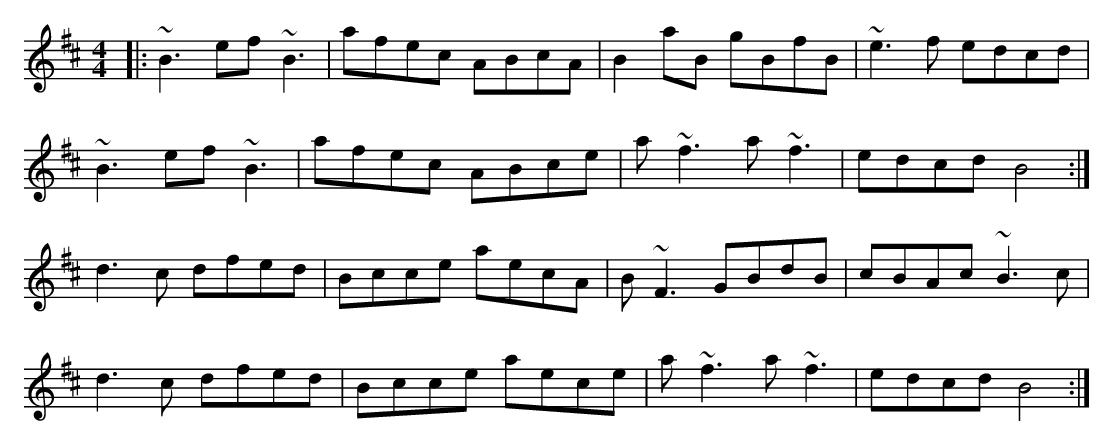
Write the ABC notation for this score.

X:1
M:4/4
K:D
|:~B3ef~B3|afec ABcA|B2aB gBfB|~e3f edcd|
~B3ef~B3|afec ABce|a~f3 a~f3|edcd B4:|
d3c dfed|Bcce aecA|B~F3 GBdB|cBAc ~B3c|
d3c dfed|Bcce aece|a~f3 a~f3|edcd B4:|
